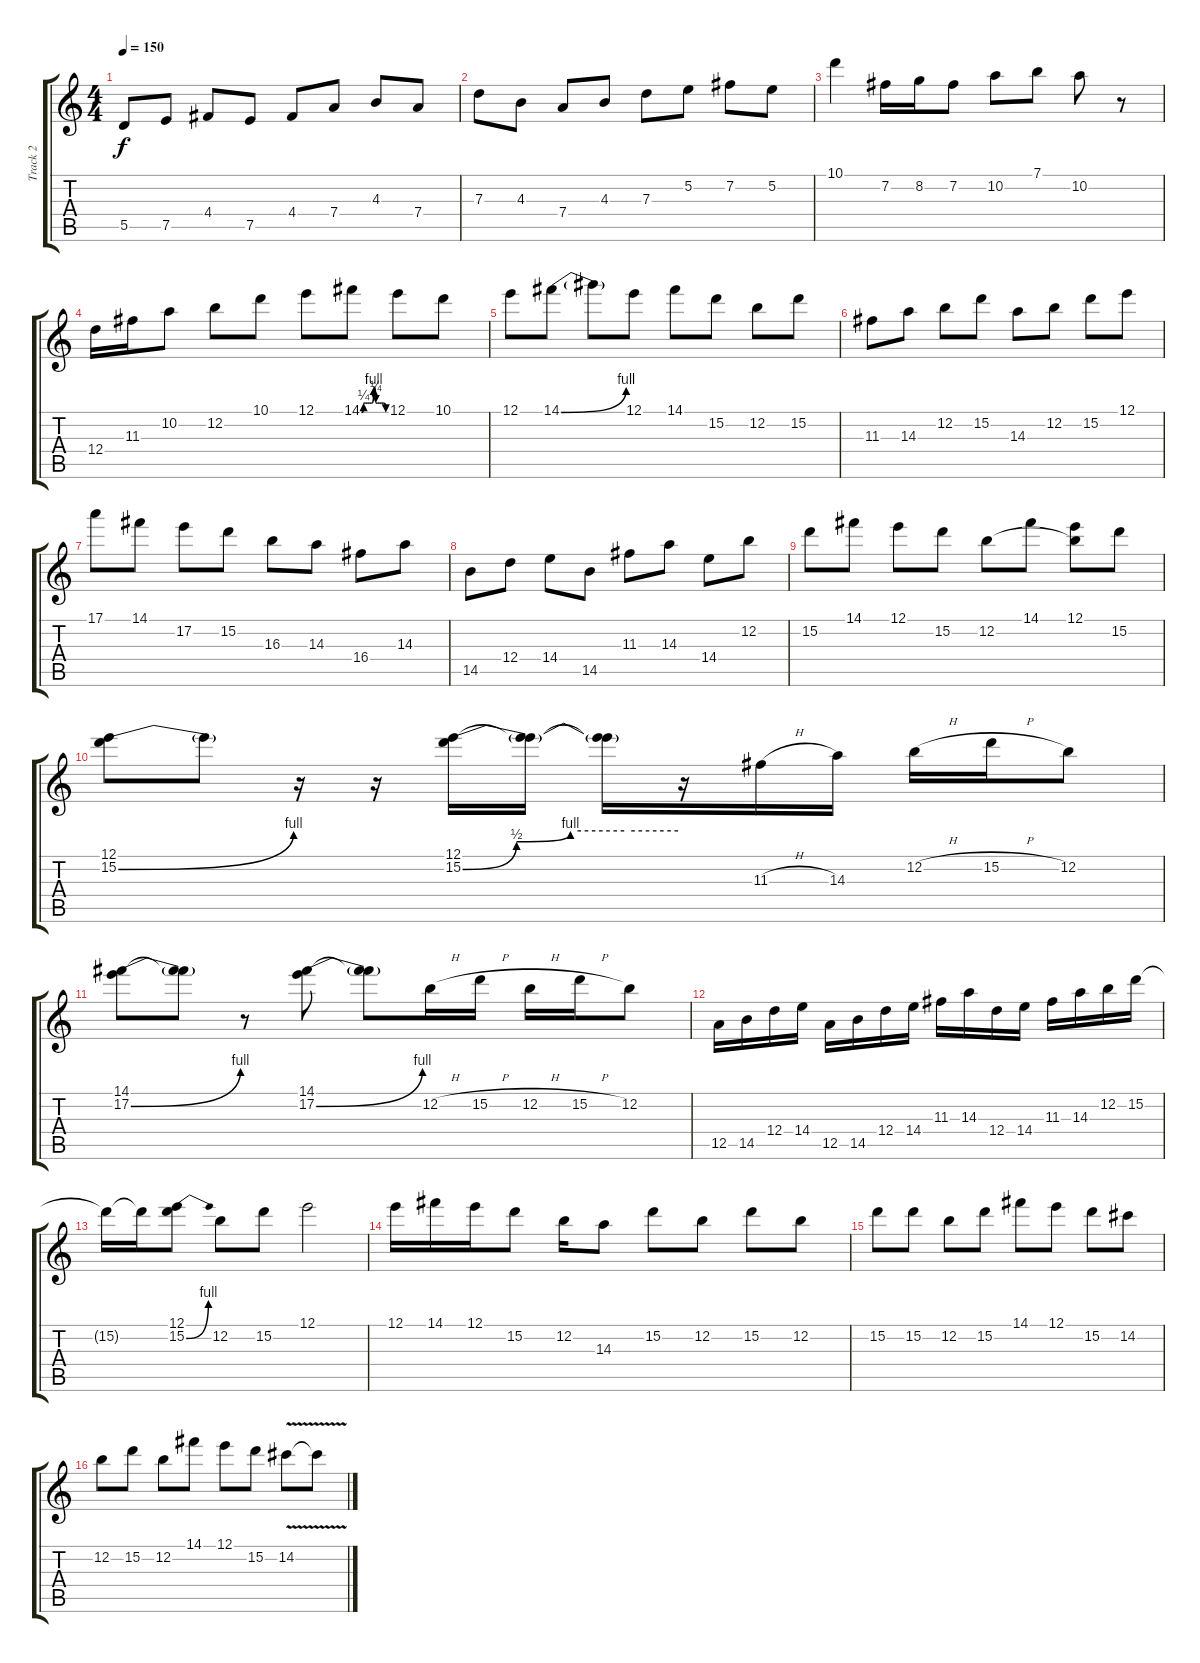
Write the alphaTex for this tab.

\track ("Track 2" "Track 2") {instrument distortionguitar}
\staff {score tabs}
\tuning (E4 B3 G3 D3 A2 D2) {hide}
\ts (4 4)
\tempo 150
\clef g2
\ks c
5.5.8{dy f} 7.5.8 4.4.8 7.5.8 4.4.8 7.4.8 4.3.8 7.4.8 |
7.3.8 4.3.8 7.4.8 4.3.8 7.3.8 5.2.8 7.2.8 5.2.8 |
10.1.4 7.2.16 8.2.16 7.2.8 10.2.8 7.1.8 10.2.8 r.8 |
12.4.16 11.3.16 10.2.8 12.2.8 10.1.8 12.1.8 14.1{be (custom 0 0 5 1 10 1 15 1 20 1 25 1 30 4 35 1 40 1 45 1 50 1 55 1 60 0)}.8 12.1.8 10.1.8 |
12.1.8 14.1{be (bend 0 0 60 4)}.8 14.1{t}.8 12.1.8 14.1.8 15.2.8 12.2.8 15.2.8 |
11.3.8 14.3.8 12.2.8 15.2.8 14.3.8 12.2.8 15.2.8 12.1.8 |
17.1.8 14.1.8 17.2.8 15.2.8 16.3.8 14.3.8 16.4.8 14.3.8 |
14.5.8 12.4.8 14.4.8 14.5.8 11.3.8 14.3.8 14.4.8 12.2.8 |
15.2.8 14.1.8 12.1.8 15.2.8 12.2.8 14.1.8 (12.1 12.2{t}).8 15.2.8 |
(12.1 15.2{be (bend 0 0 60 4)}).8 15.2{t}.8 r.16 r.16 (12.1 15.2{be (custom 0 0 15 2 30 4 45 4 60 4)}).16 (12.1{t} 15.2{t}).16 (12.1{t} 15.2{t}).16 r.16 11.3{h}.16 14.3.16 12.2{h}.16 15.2{h}.16 12.2.8 |
(14.1 17.2{be (bend 0 0 60 4)}).8 (14.1{t} 17.2{t}).8 r.8 (14.1 17.2{be (bend 0 0 60 4)}).8 (14.1{t} 17.2{t}).8 12.2{h}.16 15.2{h}.16 12.2{h}.16 15.2{h}.16 12.2.8 |
12.5.16 14.5.16 12.4.16 14.4.16 12.5.16 14.5.16 12.4.16 14.4.16 11.3.16 14.3.16 12.4.16 14.4.16 11.3.16 14.3.16 12.2.16 15.2.16 |
15.2{t}.16 15.2{t}.16 (12.1 15.2{be (bend 0 0 60 4)}).8 12.2.8 15.2.8 12.1.2 |
12.1.16 14.1.16 12.1.16 15.2.8 12.2.16 14.3.8 15.2.8 12.2.8 15.2.8 12.2.8 |
15.2.8 15.2.8 12.2.8 15.2.8 14.1.8 12.1.8 15.2.8 14.2.8 |
12.2.8 15.2.8 12.2.8 14.1.8 12.1.8 15.2.8 14.2{v}.8 14.2{t}.8
